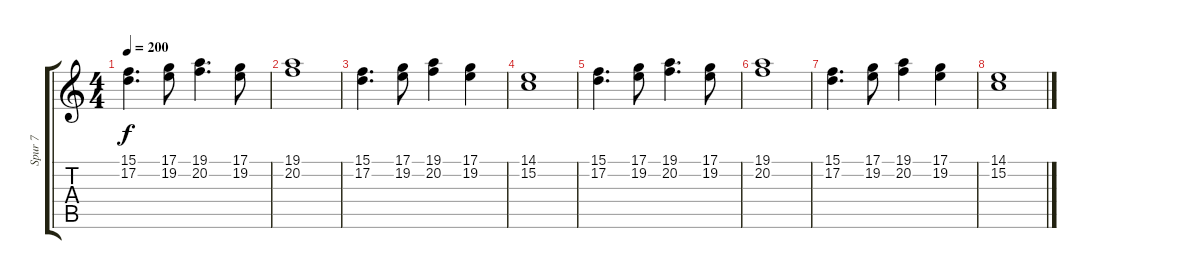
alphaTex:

\track ("Spur 7" "Spur 7") {instrument viola}
\staff {score tabs}
\tuning (D4 A3 F3 C3 G2 D2) {hide}
\ts (4 4)
\tempo 200
\clef g2
\ks c
(15.1 17.2).4{d dy f} (17.1 19.2).8 (19.1 20.2).4{d} (17.1 19.2).8 |
(19.1 20.2).1 |
(15.1 17.2).4{d} (17.1 19.2).8 (19.1 20.2).4 (17.1 19.2).4 |
(14.1 15.2).1 |
(15.1 17.2).4{d} (17.1 19.2).8 (19.1 20.2).4{d} (17.1 19.2).8 |
(19.1 20.2).1 |
(15.1 17.2).4{d} (17.1 19.2).8 (19.1 20.2).4 (17.1 19.2).4 |
(14.1 15.2).1
